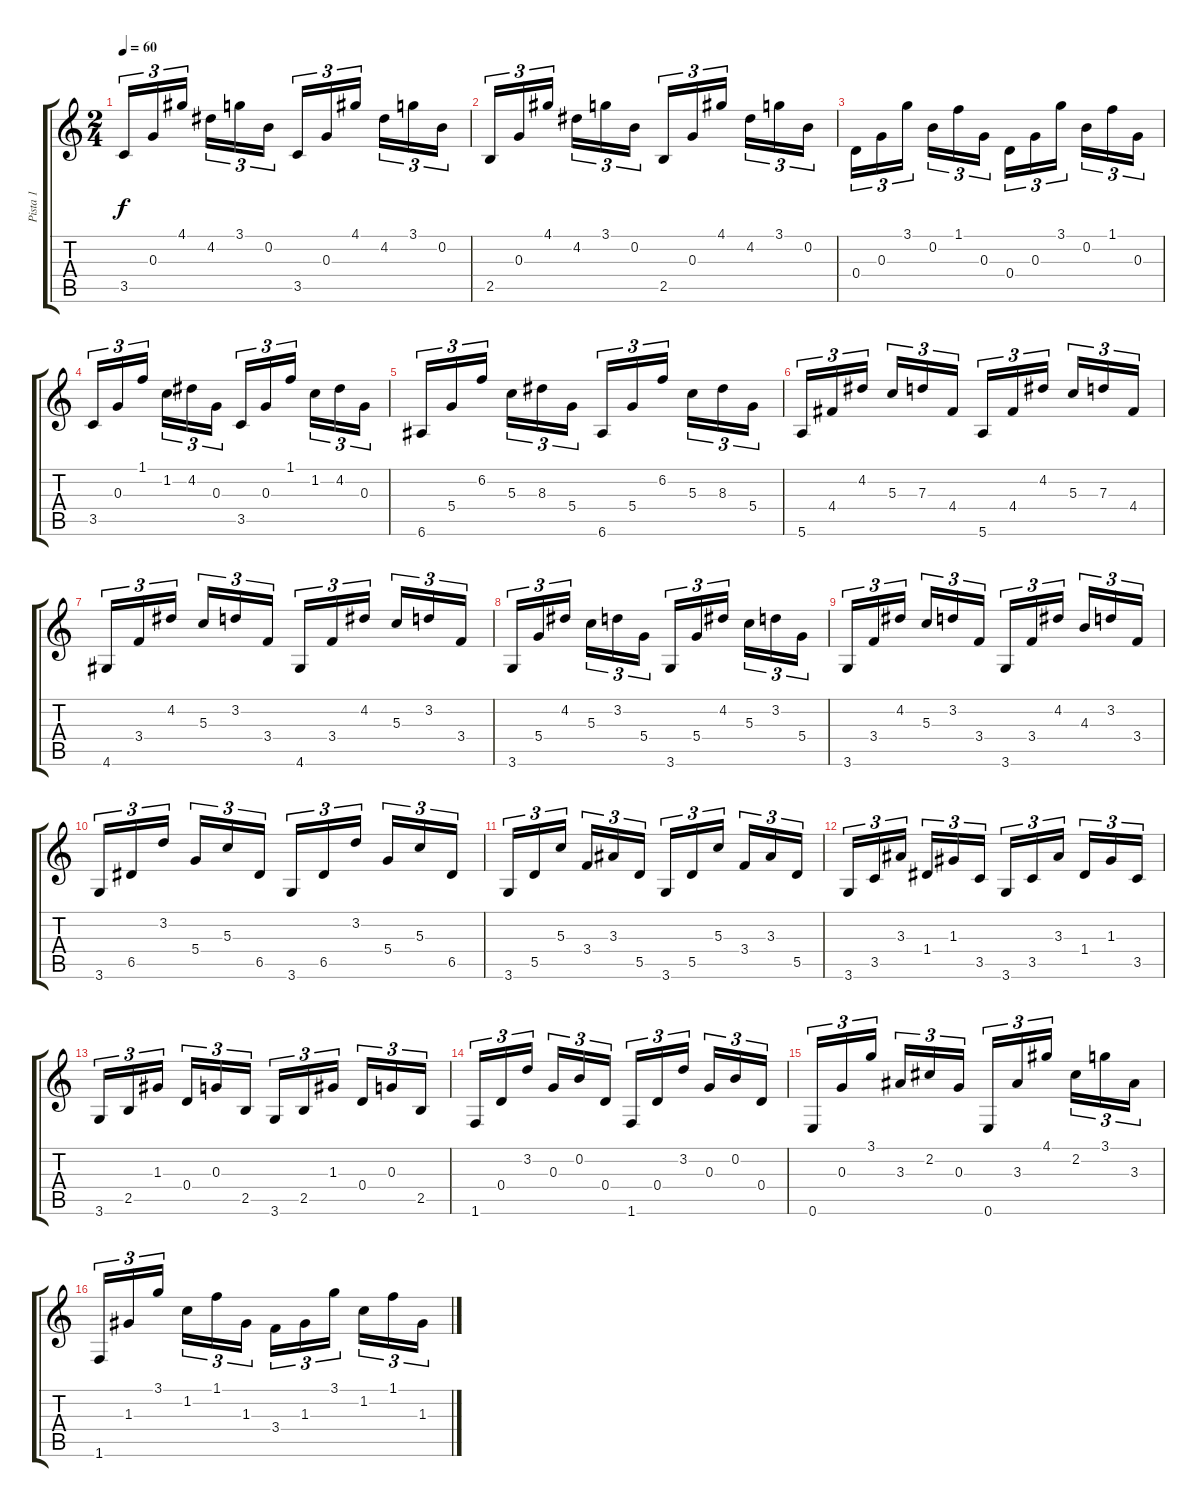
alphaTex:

\track ("Pista 1" "Pista 1") {instrument acousticguitarnylon}
\staff {score tabs}
\tuning (E4 B3 G3 D3 A2 E2) {hide}
\ts (2 4)
\tempo 60
\clef g2
\ks c
3.5.16{tu (3 2) dy f instrument acousticguitarnylon} 0.3.16{tu (3 2)} 4.1.16{tu (3 2)} 4.2.16{tu (3 2)} 3.1.16{tu (3 2)} 0.2.16{tu (3 2)} 3.5.16{tu (3 2)} 0.3.16{tu (3 2)} 4.1.16{tu (3 2)} 4.2.16{tu (3 2)} 3.1.16{tu (3 2)} 0.2.16{tu (3 2)} |
2.5.16{tu (3 2)} 0.3.16{tu (3 2)} 4.1.16{tu (3 2)} 4.2.16{tu (3 2)} 3.1.16{tu (3 2)} 0.2.16{tu (3 2)} 2.5.16{tu (3 2)} 0.3.16{tu (3 2)} 4.1.16{tu (3 2)} 4.2.16{tu (3 2)} 3.1.16{tu (3 2)} 0.2.16{tu (3 2)} |
0.4.16{tu (3 2)} 0.3.16{tu (3 2)} 3.1.16{tu (3 2)} 0.2.16{tu (3 2)} 1.1.16{tu (3 2)} 0.3.16{tu (3 2)} 0.4.16{tu (3 2)} 0.3.16{tu (3 2)} 3.1.16{tu (3 2)} 0.2.16{tu (3 2)} 1.1.16{tu (3 2)} 0.3.16{tu (3 2)} |
3.5.16{tu (3 2)} 0.3.16{tu (3 2)} 1.1.16{tu (3 2)} 1.2.16{tu (3 2)} 4.2.16{tu (3 2)} 0.3.16{tu (3 2)} 3.5.16{tu (3 2)} 0.3.16{tu (3 2)} 1.1.16{tu (3 2)} 1.2.16{tu (3 2)} 4.2.16{tu (3 2)} 0.3.16{tu (3 2)} |
6.6.16{tu (3 2)} 5.4.16{tu (3 2)} 6.2.16{tu (3 2)} 5.3.16{tu (3 2)} 8.3.16{tu (3 2)} 5.4.16{tu (3 2)} 6.6.16{tu (3 2)} 5.4.16{tu (3 2)} 6.2.16{tu (3 2)} 5.3.16{tu (3 2)} 8.3.16{tu (3 2)} 5.4.16{tu (3 2)} |
5.6.16{tu (3 2)} 4.4.16{tu (3 2)} 4.2.16{tu (3 2)} 5.3.16{tu (3 2)} 7.3.16{tu (3 2)} 4.4.16{tu (3 2)} 5.6.16{tu (3 2)} 4.4.16{tu (3 2)} 4.2.16{tu (3 2)} 5.3.16{tu (3 2)} 7.3.16{tu (3 2)} 4.4.16{tu (3 2)} |
4.6.16{tu (3 2)} 3.4.16{tu (3 2)} 4.2.16{tu (3 2)} 5.3.16{tu (3 2)} 3.2.16{tu (3 2)} 3.4.16{tu (3 2)} 4.6.16{tu (3 2)} 3.4.16{tu (3 2)} 4.2.16{tu (3 2)} 5.3.16{tu (3 2)} 3.2.16{tu (3 2)} 3.4.16{tu (3 2)} |
3.6.16{tu (3 2)} 5.4.16{tu (3 2)} 4.2.16{tu (3 2)} 5.3.16{tu (3 2)} 3.2.16{tu (3 2)} 5.4.16{tu (3 2)} 3.6.16{tu (3 2)} 5.4.16{tu (3 2)} 4.2.16{tu (3 2)} 5.3.16{tu (3 2)} 3.2.16{tu (3 2)} 5.4.16{tu (3 2)} |
3.6.16{tu (3 2)} 3.4.16{tu (3 2)} 4.2.16{tu (3 2)} 5.3.16{tu (3 2)} 3.2.16{tu (3 2)} 3.4.16{tu (3 2)} 3.6.16{tu (3 2)} 3.4.16{tu (3 2)} 4.2.16{tu (3 2)} 4.3.16{tu (3 2)} 3.2.16{tu (3 2)} 3.4.16{tu (3 2)} |
3.6.16{tu (3 2)} 6.5.16{tu (3 2)} 3.2.16{tu (3 2)} 5.4.16{tu (3 2)} 5.3.16{tu (3 2)} 6.5.16{tu (3 2)} 3.6.16{tu (3 2)} 6.5.16{tu (3 2)} 3.2.16{tu (3 2)} 5.4.16{tu (3 2)} 5.3.16{tu (3 2)} 6.5.16{tu (3 2)} |
3.6.16{tu (3 2)} 5.5.16{tu (3 2)} 5.3.16{tu (3 2)} 3.4.16{tu (3 2)} 3.3.16{tu (3 2)} 5.5.16{tu (3 2)} 3.6.16{tu (3 2)} 5.5.16{tu (3 2)} 5.3.16{tu (3 2)} 3.4.16{tu (3 2)} 3.3.16{tu (3 2)} 5.5.16{tu (3 2)} |
3.6.16{tu (3 2)} 3.5.16{tu (3 2)} 3.3.16{tu (3 2)} 1.4.16{tu (3 2)} 1.3.16{tu (3 2)} 3.5.16{tu (3 2)} 3.6.16{tu (3 2)} 3.5.16{tu (3 2)} 3.3.16{tu (3 2)} 1.4.16{tu (3 2)} 1.3.16{tu (3 2)} 3.5.16{tu (3 2)} |
3.6.16{tu (3 2)} 2.5.16{tu (3 2)} 1.3.16{tu (3 2)} 0.4.16{tu (3 2)} 0.3.16{tu (3 2)} 2.5.16{tu (3 2)} 3.6.16{tu (3 2)} 2.5.16{tu (3 2)} 1.3.16{tu (3 2)} 0.4.16{tu (3 2)} 0.3.16{tu (3 2)} 2.5.16{tu (3 2)} |
1.6.16{tu (3 2)} 0.4.16{tu (3 2)} 3.2.16{tu (3 2)} 0.3.16{tu (3 2)} 0.2.16{tu (3 2)} 0.4.16{tu (3 2)} 1.6.16{tu (3 2)} 0.4.16{tu (3 2)} 3.2.16{tu (3 2)} 0.3.16{tu (3 2)} 0.2.16{tu (3 2)} 0.4.16{tu (3 2)} |
0.6.16{tu (3 2)} 0.3.16{tu (3 2)} 3.1.16{tu (3 2)} 3.3.16{tu (3 2)} 2.2.16{tu (3 2)} 0.3.16{tu (3 2)} 0.6.16{tu (3 2)} 3.3.16{tu (3 2)} 4.1.16{tu (3 2)} 2.2.16{tu (3 2)} 3.1.16{tu (3 2)} 3.3.16{tu (3 2)} |
1.6.16{tu (3 2)} 1.3.16{tu (3 2)} 3.1.16{tu (3 2)} 1.2.16{tu (3 2)} 1.1.16{tu (3 2)} 1.3.16{tu (3 2)} 3.4.16{tu (3 2)} 1.3.16{tu (3 2)} 3.1.16{tu (3 2)} 1.2.16{tu (3 2)} 1.1.16{tu (3 2)} 1.3.16{tu (3 2)}
